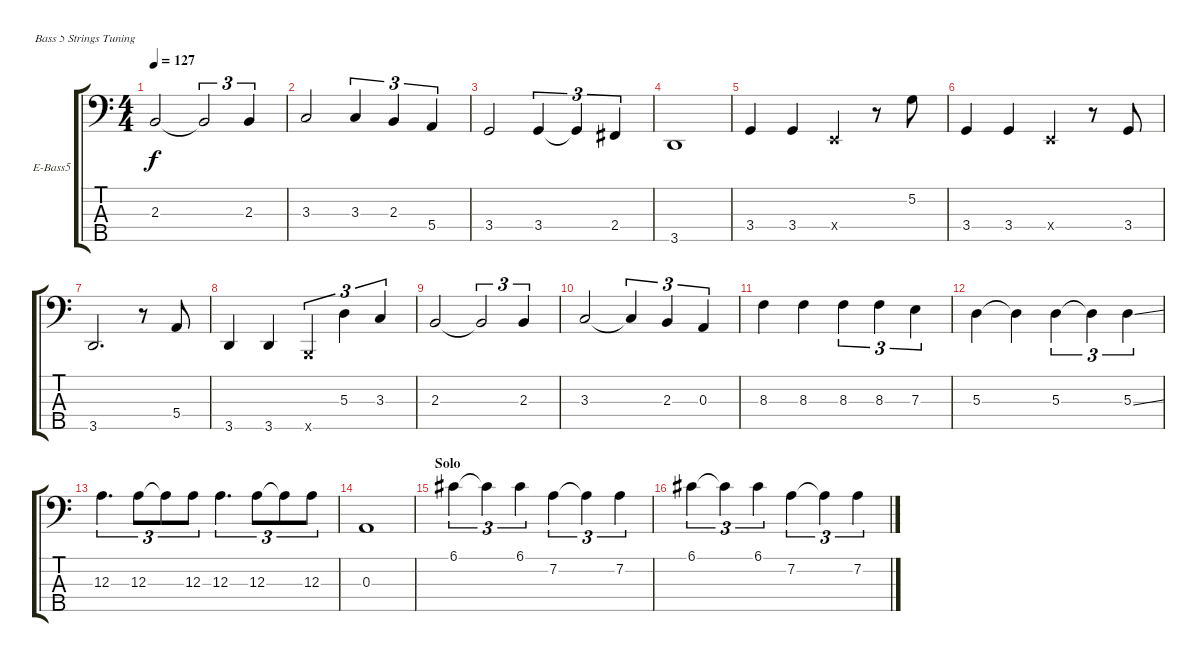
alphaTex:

\bracketExtendMode groupsimilarinstruments
\firstSystemTrackNameOrientation horizontal
\otherSystemsTrackNameOrientation horizontal
\track ("Andreoli - Bass" "E-Bass5") {instrument electricbassfinger}
\staff {score tabs}
\tuning (G2 D2 A1 E1 B0)
\ts (4 4)
\tempo 127
\clef f4
\ks c
2.3.2{dy f} 2.3{t}.2{tu (3 2)} 2.3.4{tu (3 2)} |
3.3.2 3.3.4{tu (3 2)} 2.3.4{tu (3 2)} 5.4.4{tu (3 2)} |
3.4.2 3.4.4{tu (3 2)} 3.4{t}.4{tu (3 2)} 2.4.4{tu (3 2)} |
3.5.1 |
3.4.4 3.4.4 0.4{x}.4 r.8 5.2.8 |
3.4.4 3.4.4 0.4{x}.4 r.8 3.4.8 |
3.5.2{d} r.8 5.4.8 |
3.5.4 3.5.4 0.5{x}.4{tu (3 2)} 5.3.4{tu (3 2)} 3.3.4{tu (3 2)} |
2.3.2 2.3{t}.2{tu (3 2)} 2.3.4{tu (3 2)} |
3.3.2 3.3{t}.4{tu (3 2)} 2.3.4{tu (3 2)} 0.3.4{tu (3 2)} |
8.3.4 8.3.4 8.3.4{tu (3 2)} 8.3.4{tu (3 2)} 7.3.4{tu (3 2)} |
5.3.4 5.3{t}.4 5.3.4{tu (3 2)} 5.3{t}.4{tu (3 2)} 5.3{ss}.4{tu (3 2)} |
12.3.4{d tu (3 2)} 12.3.8{tu (3 2)} 12.3{t}.8{tu (3 2)} 12.3.8{tu (3 2)} 12.3.4{d tu (3 2)} 12.3.8{tu (3 2)} 12.3{t}.8{tu (3 2)} 12.3.8{tu (3 2)} |
0.3.1 |
\section ("" "Solo")
6.1.4{tu (3 2)} 6.1{t}.4{tu (3 2)} 6.1.4{tu (3 2)} 7.2.4{tu (3 2)} 7.2{t}.4{tu (3 2)} 7.2.4{tu (3 2)} |
6.1.4{tu (3 2)} 6.1{t}.4{tu (3 2)} 6.1.4{tu (3 2)} 7.2.4{tu (3 2)} 7.2{t}.4{tu (3 2)} 7.2.4{tu (3 2)}
